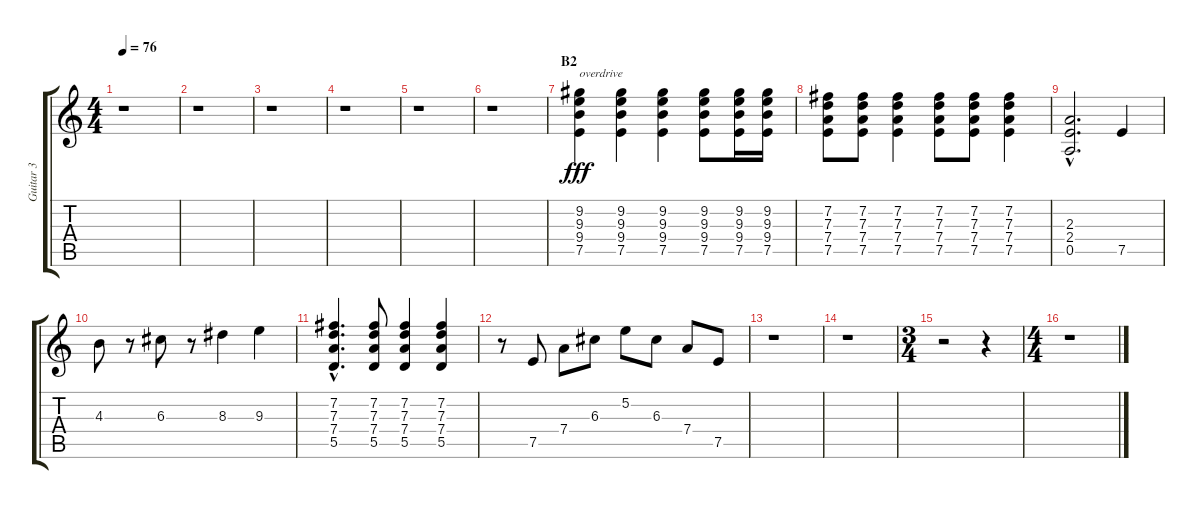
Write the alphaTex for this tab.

\track ("Guitar 3" "Guitar 3") {instrument overdrivenguitar}
\staff {score tabs}
\tuning (E4 B3 G3 D3 A2 E2) {hide}
\ts (4 4)
\tempo 76
\clef g2
\ks c
r.1{dy fff} |
r.1 |
r.1 |
r.1 |
r.1 |
r.1 |
\section ("" "B2")
(9.2 9.3 9.4 7.5).4{txt "overdrive" instrument overdrivenguitar} (9.2 9.3 9.4 7.5).4 (9.2 9.3 9.4 7.5).4 (9.2 9.3 9.4 7.5).8 (9.2 9.3 9.4 7.5).16 (9.2 9.3 9.4 7.5).16 |
(7.2 7.3 7.4 7.5).8 (7.2 7.3 7.4 7.5).8 (7.2 7.3 7.4 7.5).4 (7.2 7.3 7.4 7.5).8 (7.2 7.3 7.4 7.5).8 (7.2 7.3 7.4 7.5).4 |
(2.3{hac} 2.4{hac} 0.5{hac}).2{d} 7.5.4 |
4.3.8 r.8 6.3.8 r.8 8.3.4 9.3.4 |
(7.2{hac} 7.3{hac} 7.4{hac} 5.5{hac}).4{d} (7.2 7.3 7.4 5.5).8 (7.2 7.3 7.4 5.5).4 (7.2 7.3 7.4 5.5).4 |
r.8 7.5.8 7.4.8 6.3.8 5.2.8 6.3.8 7.4.8 7.5.8 |
r.1 |
r.1 |
\ts (3 4)
r.2 r.4 |
\ts (4 4)
r.1
